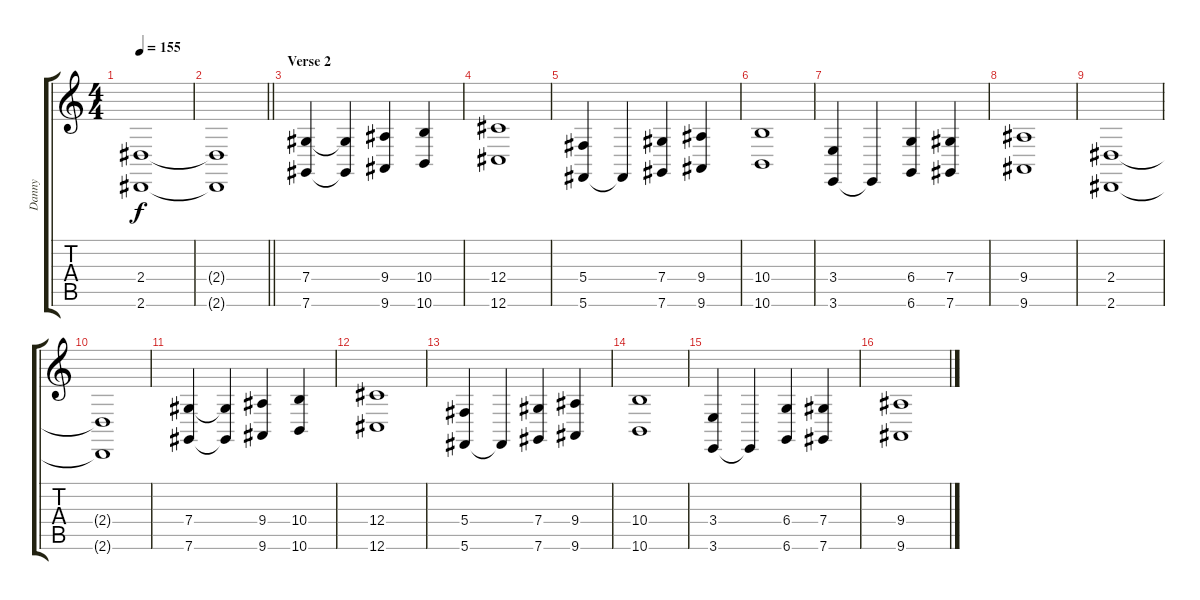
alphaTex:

\track ("Danny" "Danny") {instrument lead1square}
\staff {score tabs}
\tuning (Eb4 Bb3 Gb3 Db3 Ab2 Db2) {hide}
\ts (4 4)
\tempo 155
\clef g2
\ks c
(2.4 2.6).1{dy f} |
\barLineRight lightlight
(2.4{t} 2.6{t}).1 |
\section ("" "Verse 2")
(7.4 7.6).4 (7.4{t} 7.6{t}).4 (9.4 9.6).4 (10.4 10.6).4 |
(12.4 12.6).1 |
(5.4 5.6).4 5.6{t}.4 (7.4 7.6).4 (9.4 9.6).4 |
(10.4 10.6).1 |
(3.4 3.6).4 3.6{t}.4 (6.4 6.6).4 (7.4 7.6).4 |
(9.4 9.6).1 |
(2.4 2.6).1 |
(2.4{t} 2.6{t}).1 |
(7.4 7.6).4 (7.4{t} 7.6{t}).4 (9.4 9.6).4 (10.4 10.6).4 |
(12.4 12.6).1 |
(5.4 5.6).4 5.6{t}.4 (7.4 7.6).4 (9.4 9.6).4 |
(10.4 10.6).1 |
(3.4 3.6).4 3.6{t}.4 (6.4 6.6).4 (7.4 7.6).4 |
(9.4 9.6).1
